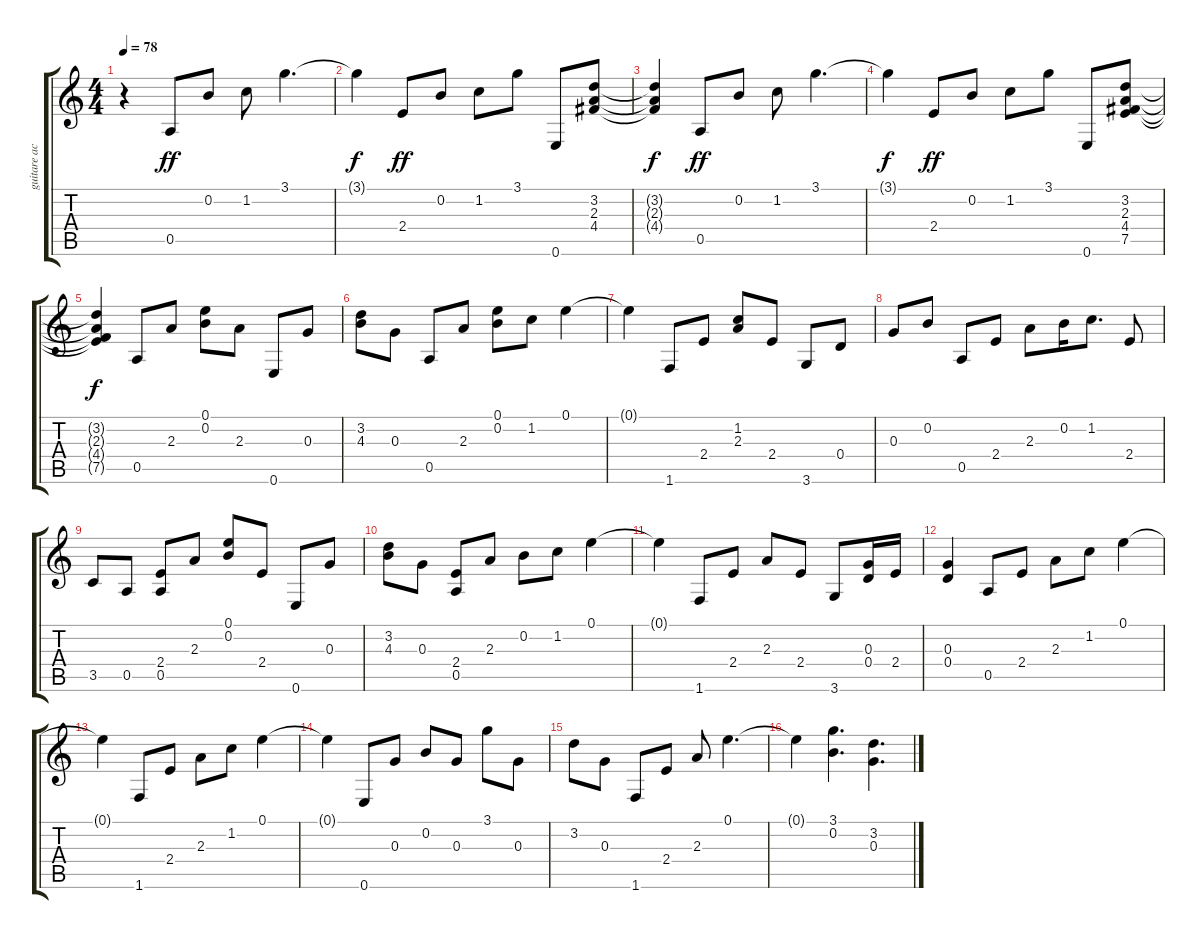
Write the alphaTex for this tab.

\track ("guitare acoustique" "guitare ac") {instrument acousticguitarsteel}
\staff {score tabs}
\tuning (E4 B3 G3 D3 A2 E2) {hide}
\ts (4 4)
\tempo 78
\clef g2
\ks c
r.4{dy ff instrument acousticguitarsteel} 0.5.8 0.2.8 1.2.8 3.1.4{d} |
3.1{t}.4{dy f} 2.4.8{dy ff} 0.2.8 1.2.8 3.1.8 0.6.8 (3.2 2.3 4.4).8 |
(3.2{t} 2.3{t} 4.4{t}).4{dy f} 0.5.8{dy ff} 0.2.8 1.2.8 3.1.4{d} |
3.1{t}.4{dy f} 2.4.8{dy ff} 0.2.8 1.2.8 3.1.8 0.6.8 (3.2 2.3 4.4 7.5).8 |
(3.2{t} 2.3{t} 4.4{t} 7.5{t}).4{dy f} 0.5.8 2.3.8 (0.1 0.2).8 2.3.8 0.6.8 0.3.8 |
(3.2 4.3).8 0.3.8 0.5.8 2.3.8 (0.1 0.2).8 1.2.8 0.1.4 |
0.1{t}.4 1.6.8 2.4.8 (1.2 2.3).8 2.4.8 3.6.8 0.4.8 |
0.3.8 0.2.8 0.5.8 2.4.8 2.3.8 0.2.16 1.2.8{d} 2.4.8 |
3.5.8 0.5.8 (2.4 0.5).8 2.3.8 (0.1 0.2).8 2.4.8 0.6.8 0.3.8 |
(3.2 4.3).8 0.3.8 (2.4 0.5).8 2.3.8 0.2.8 1.2.8 0.1.4 |
0.1{t}.4 1.6.8 2.4.8 2.3.8 2.4.8 3.6.8 (0.3 0.4).16 2.4.16 |
(0.3 0.4).4 0.5.8 2.4.8 2.3.8 1.2.8 0.1.4 |
0.1{t}.4 1.6.8 2.4.8 2.3.8 1.2.8 0.1.4 |
0.1{t}.4 0.6.8 0.3.8 0.2.8 0.3.8 3.1.8 0.3.8 |
3.2.8 0.3.8 1.6.8 2.4.8 2.3.8 0.1.4{d} |
0.1{t}.4 (3.1 0.2).4{d} (3.2 0.3).4{d}
